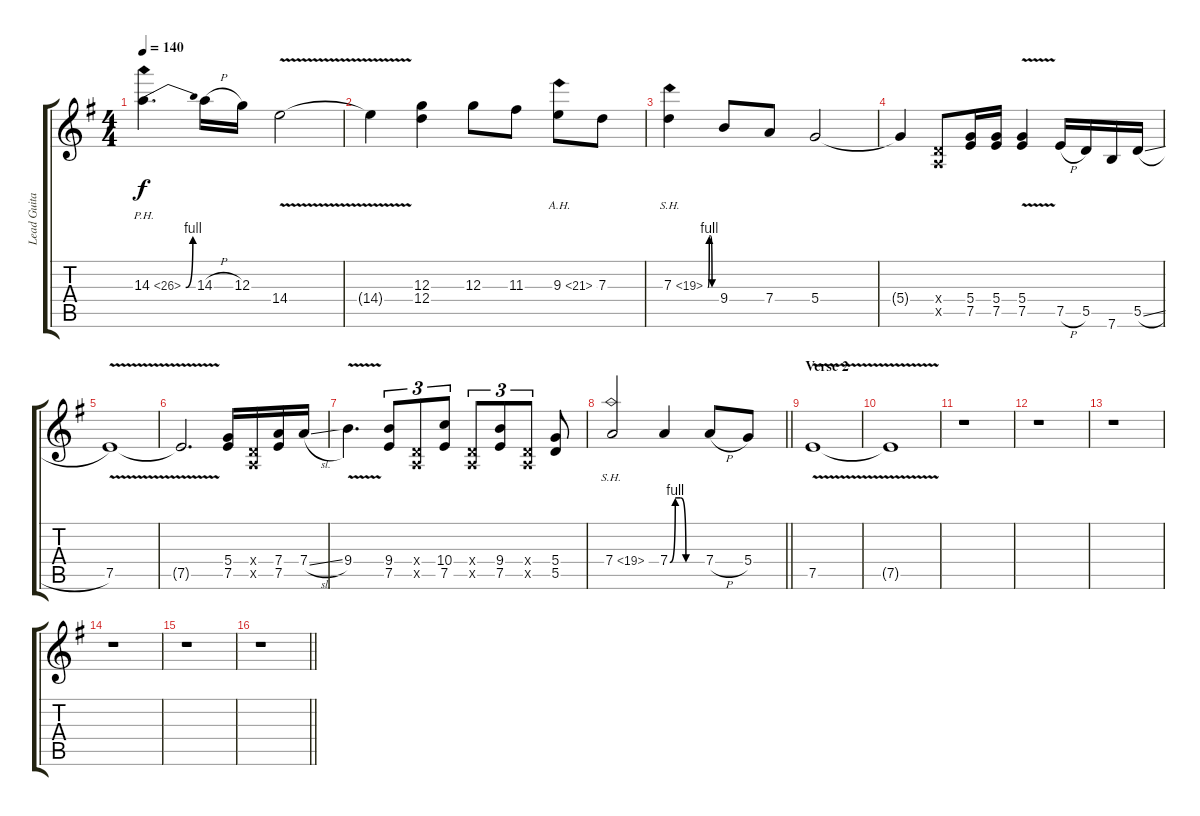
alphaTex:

\track ("Lead Guitar 1: Axel Rudi Pell" "Lead Guita") {instrument overdrivenguitar}
\staff {score tabs}
\tuning (E4 B3 G3 D3 A2 E2) {hide}
\ts (4 4)
\tempo 140
\clef g2
\ks eminor
14.3{be (bend 0 0 60 4) ph 12}.4{d dy f} 14.3{h}.16 12.3.16 14.4{v}.2 |
14.4{t}.4 (12.3 12.4).4 12.3.8 11.3.8 9.3{ah 12}.8 7.3.8 |
7.3{be (custom 0 0 10 4 20 4 30 0 60 0) sh 12}.4 9.4.8 7.4.8 5.4.2 |
5.4{t}.4 (0.4{x} 0.5{x}).8 (5.4 7.5).16 (5.4 7.5).16 (5.4{v} 7.5{v}).4 7.5{h}.16 5.5.16 7.6.16 5.5{sl}.16 |
7.5{v}.1 |
7.5{t}.2{d} (5.4 7.5).16 (0.4{x} 0.5{x}).16 (7.4 7.5).16 7.4{sl}.16 |
9.4{v}.4{d} (9.4 7.5).8{tu (3 2)} (0.4{x} 0.5{x}).8{tu (3 2)} (10.4 7.5).8{tu (3 2)} (0.4{x} 0.5{x}).8{tu (3 2)} (9.4 7.5).8{tu (3 2)} (0.4{x} 0.5{x}).8{tu (3 2)} (5.4 5.5).8 |
\barLineRight lightlight
7.4{sh 12}.2 7.4{be (custom 0 0 10 4 20 4 30 0 60 0)}.4 7.4{h}.8 5.4.8 |
\section ("" "Verse 2")
7.5{v}.1 |
7.5{t}.1 |
r.1 |
r.1 |
r.1 |
r.1 |
r.1 |
\barLineRight lightlight
r.1
